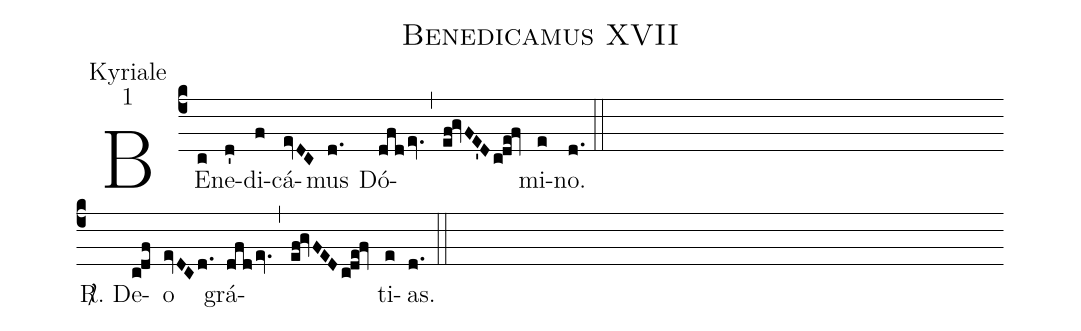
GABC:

name:Benedicamus XVII;
office-part:Kyriale;
mode:1;
%%
(c4) BE(c)ne(d')di(f)cá(evDC)mus(d.) Dó(dfdev.)(,)(ef!gvFE'Dc!de!fv)mi(e)no.(d.) (::) (Z-)
<sp>R/</sp>. De(cdf)o(evDCd.) grá(dfdev.)(,)(ef!gvFEDc!de!fv)ti(e)as.(d.) (::)
